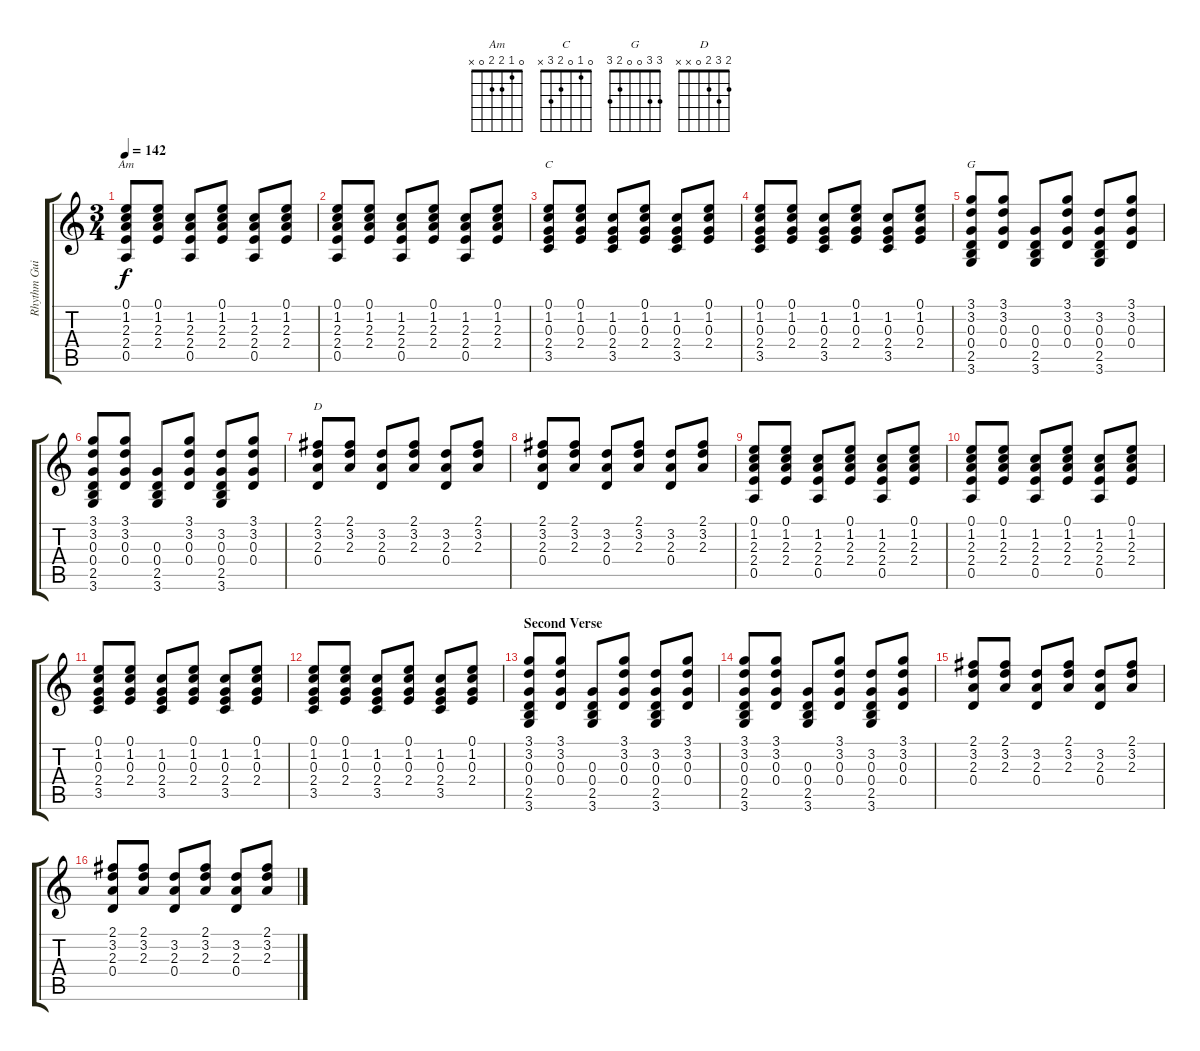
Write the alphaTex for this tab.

\track ("Rhythm Guitar (no capo)" "Rhythm Gui") {instrument acousticguitarsteel}
\staff {score tabs}
\tuning (E4 B3 G3 D3 A2 E2) {hide}
\chord ("Am" 0 1 2 2 0 x)
\chord ("C" 0 1 0 2 3 x)
\chord ("G" 3 3 0 0 2 3)
\chord ("D" 2 3 2 0 x x)
\ts (3 4)
\tempo 142
\clef g2
\ks c
(0.1 1.2 2.3 2.4 0.5).8{ch "Am" dy f} (0.1 1.2 2.3 2.4).8 (1.2 2.3 2.4 0.5).8 (0.1 1.2 2.3 2.4).8 (1.2 2.3 2.4 0.5).8 (0.1 1.2 2.3 2.4).8 |
(0.1 1.2 2.3 2.4 0.5).8 (0.1 1.2 2.3 2.4).8 (1.2 2.3 2.4 0.5).8 (0.1 1.2 2.3 2.4).8 (1.2 2.3 2.4 0.5).8 (0.1 1.2 2.3 2.4).8 |
(0.1 1.2 0.3 2.4 3.5).8{ch "C"} (0.1 1.2 0.3 2.4).8 (1.2 0.3 2.4 3.5).8 (0.1 1.2 0.3 2.4).8 (1.2 0.3 2.4 3.5).8 (0.1 1.2 0.3 2.4).8 |
(0.1 1.2 0.3 2.4 3.5).8 (0.1 1.2 0.3 2.4).8 (1.2 0.3 2.4 3.5).8 (0.1 1.2 0.3 2.4).8 (1.2 0.3 2.4 3.5).8 (0.1 1.2 0.3 2.4).8 |
(3.1 3.2 0.3 0.4 2.5 3.6).8{ch "G"} (3.1 3.2 0.3 0.4).8 (0.3 0.4 2.5 3.6).8 (3.1 3.2 0.3 0.4).8 (3.2 0.3 0.4 2.5 3.6).8 (3.1 3.2 0.3 0.4).8 |
(3.1 3.2 0.3 0.4 2.5 3.6).8 (3.1 3.2 0.3 0.4).8 (0.3 0.4 2.5 3.6).8 (3.1 3.2 0.3 0.4).8 (3.2 0.3 0.4 2.5 3.6).8 (3.1 3.2 0.3 0.4).8 |
(2.1 3.2 2.3 0.4).8{ch "D"} (2.1 3.2 2.3).8 (3.2 2.3 0.4).8 (2.1 3.2 2.3).8 (3.2 2.3 0.4).8 (2.1 3.2 2.3).8 |
(2.1 3.2 2.3 0.4).8 (2.1 3.2 2.3).8 (3.2 2.3 0.4).8 (2.1 3.2 2.3).8 (3.2 2.3 0.4).8 (2.1 3.2 2.3).8 |
(0.1 1.2 2.3 2.4 0.5).8 (0.1 1.2 2.3 2.4).8 (1.2 2.3 2.4 0.5).8 (0.1 1.2 2.3 2.4).8 (1.2 2.3 2.4 0.5).8 (0.1 1.2 2.3 2.4).8 |
(0.1 1.2 2.3 2.4 0.5).8 (0.1 1.2 2.3 2.4).8 (1.2 2.3 2.4 0.5).8 (0.1 1.2 2.3 2.4).8 (1.2 2.3 2.4 0.5).8 (0.1 1.2 2.3 2.4).8 |
(0.1 1.2 0.3 2.4 3.5).8 (0.1 1.2 0.3 2.4).8 (1.2 0.3 2.4 3.5).8 (0.1 1.2 0.3 2.4).8 (1.2 0.3 2.4 3.5).8 (0.1 1.2 0.3 2.4).8 |
(0.1 1.2 0.3 2.4 3.5).8 (0.1 1.2 0.3 2.4).8 (1.2 0.3 2.4 3.5).8 (0.1 1.2 0.3 2.4).8 (1.2 0.3 2.4 3.5).8 (0.1 1.2 0.3 2.4).8 |
\section ("" "Second Verse")
(3.1 3.2 0.3 0.4 2.5 3.6).8 (3.1 3.2 0.3 0.4).8 (0.3 0.4 2.5 3.6).8 (3.1 3.2 0.3 0.4).8 (3.2 0.3 0.4 2.5 3.6).8 (3.1 3.2 0.3 0.4).8 |
(3.1 3.2 0.3 0.4 2.5 3.6).8 (3.1 3.2 0.3 0.4).8 (0.3 0.4 2.5 3.6).8 (3.1 3.2 0.3 0.4).8 (3.2 0.3 0.4 2.5 3.6).8 (3.1 3.2 0.3 0.4).8 |
(2.1 3.2 2.3 0.4).8 (2.1 3.2 2.3).8 (3.2 2.3 0.4).8 (2.1 3.2 2.3).8 (3.2 2.3 0.4).8 (2.1 3.2 2.3).8 |
(2.1 3.2 2.3 0.4).8 (2.1 3.2 2.3).8 (3.2 2.3 0.4).8 (2.1 3.2 2.3).8 (3.2 2.3 0.4).8 (2.1 3.2 2.3).8
